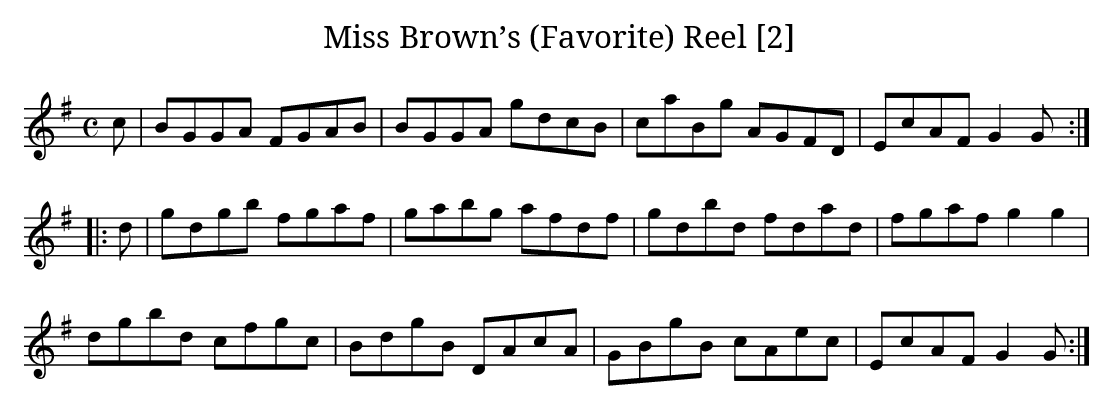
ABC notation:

X:1
T:Miss Brown’s (Favorite) Reel [2]
M:C
L:1/8
K:G
c|BGGA FGAB|BGGA gdcB|caBg AGFD|EcAF G2G:|
|:d|gdgb fgaf|gabg afdf|gdbd fdad|fgaf g2g2|
dgbd cfgc|BdgB DAcA|GBgB cAec|EcAF G2G:|]
